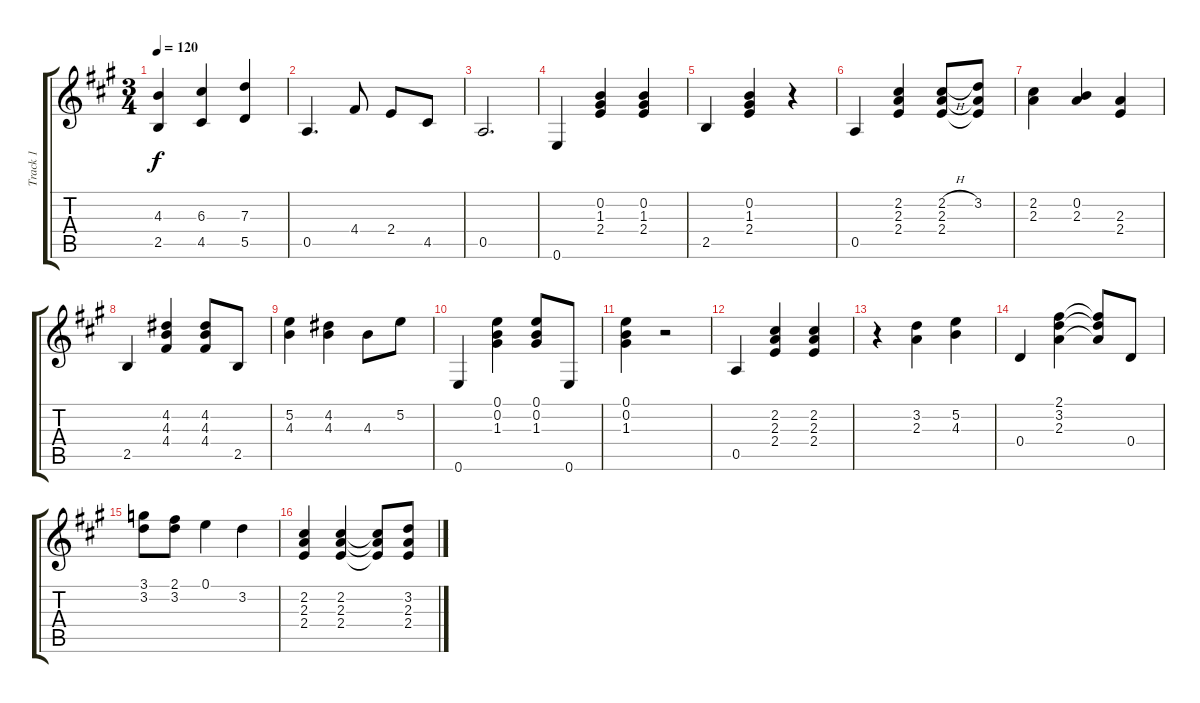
\track ("Track 1" "Track 1") {instrument electricguitarjazz}
\staff {score tabs}
\tuning (E4 B3 G3 D3 A2 E2) {hide}
\ts (3 4)
\tempo 120
\clef g2
\ks a
(4.3 2.5).4{dy f} (6.3 4.5).4 (7.3 5.5).4 |
0.5.4{d} 4.4.8 2.4.8 4.5.8 |
0.5.2{d} |
0.6.4 (0.2 1.3 2.4).4 (0.2 1.3 2.4).4 |
2.5.4 (0.2 1.3 2.4).4 r.4 |
0.5.4 (2.2 2.3 2.4).4 (2.2{h} 2.3 2.4).8 (3.2 2.3{t} 2.4{t}).8 |
(2.2 2.3).4 (0.2 2.3).4 (2.3 2.4).4 |
2.5.4 (4.2 4.3 4.4).4 (4.2 4.3 4.4).8 2.5.8 |
(5.2 4.3).4 (4.2 4.3).4 4.3.8 5.2.8 |
0.6.4 (0.1 0.2 1.3).4 (0.1 0.2 1.3).8 0.6.8 |
(0.1 0.2 1.3).4 r.2 |
0.5.4 (2.2 2.3 2.4).4 (2.2 2.3 2.4).4 |
r.4 (3.2 2.3).4 (5.2 4.3).4 |
0.4.4 (2.1 3.2 2.3).4 (2.1{t} 3.2{t} 2.3{t}).8 0.4.8 |
(3.1 3.2).8 (2.1 3.2).8 0.1.4 3.2.4 |
(2.2 2.3 2.4).4 (2.2 2.3 2.4).4 (2.2{t} 2.3{t} 2.4{t}).8 (3.2 2.3 2.4).8
